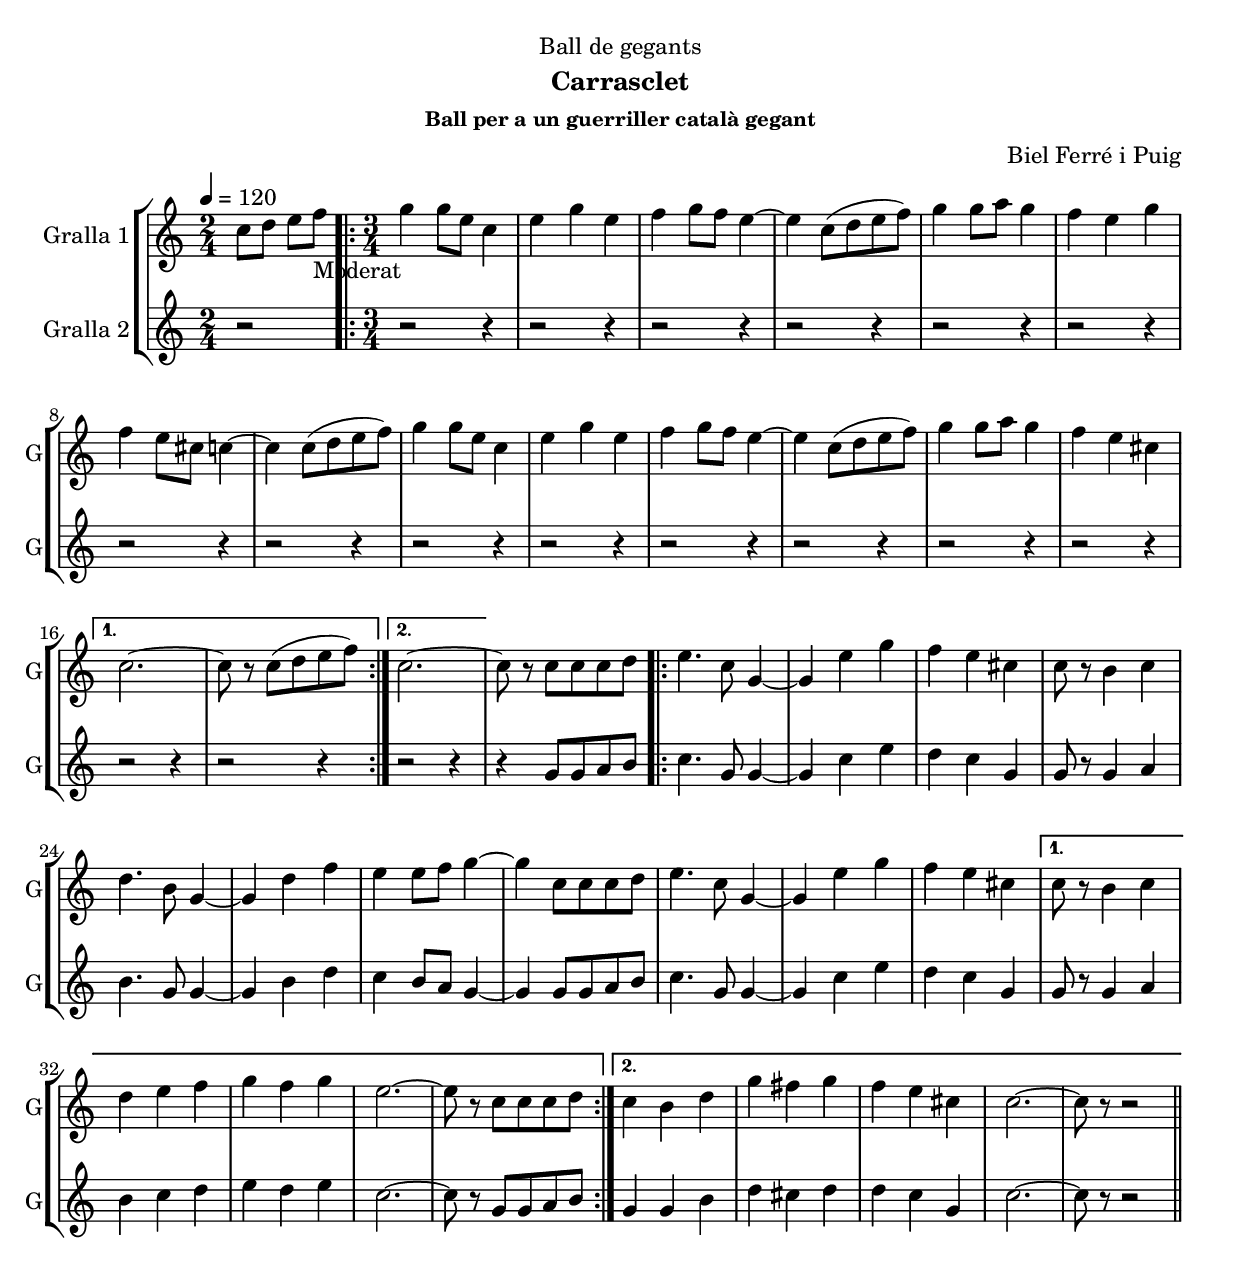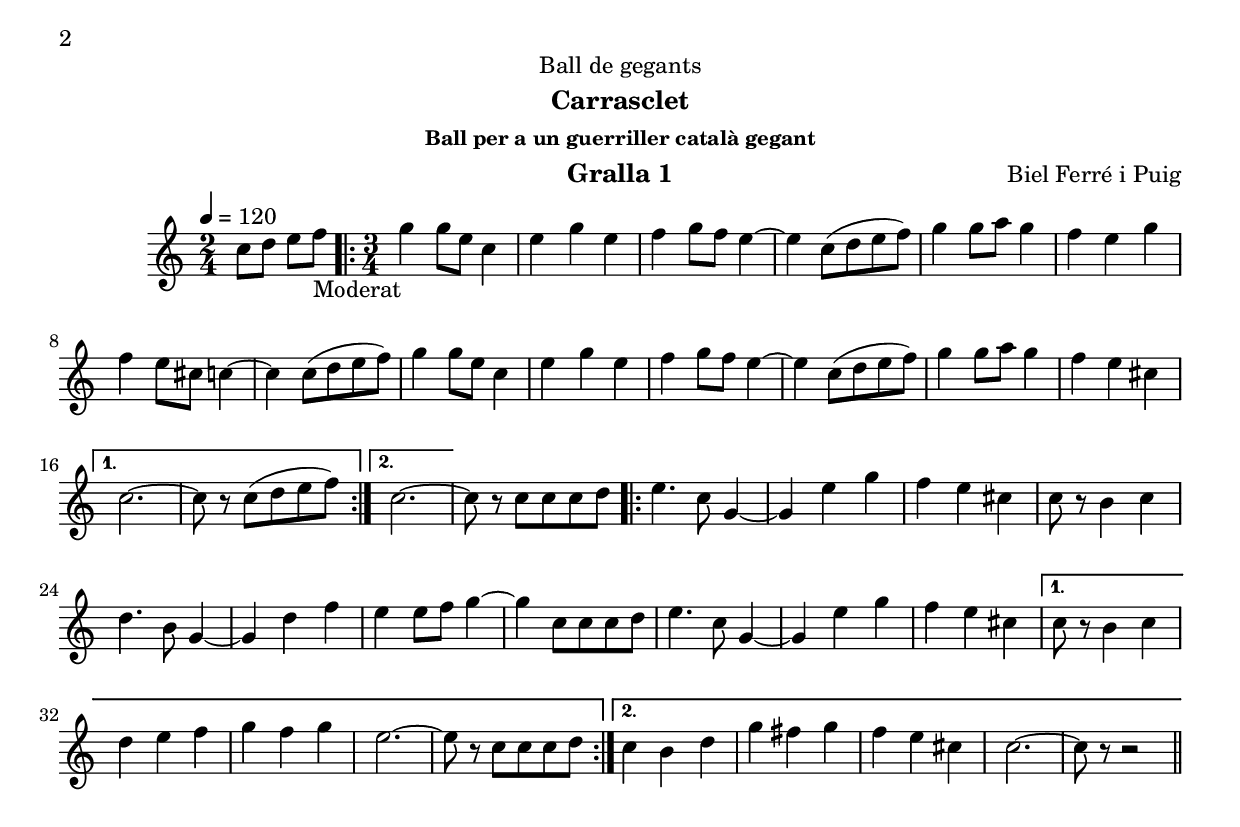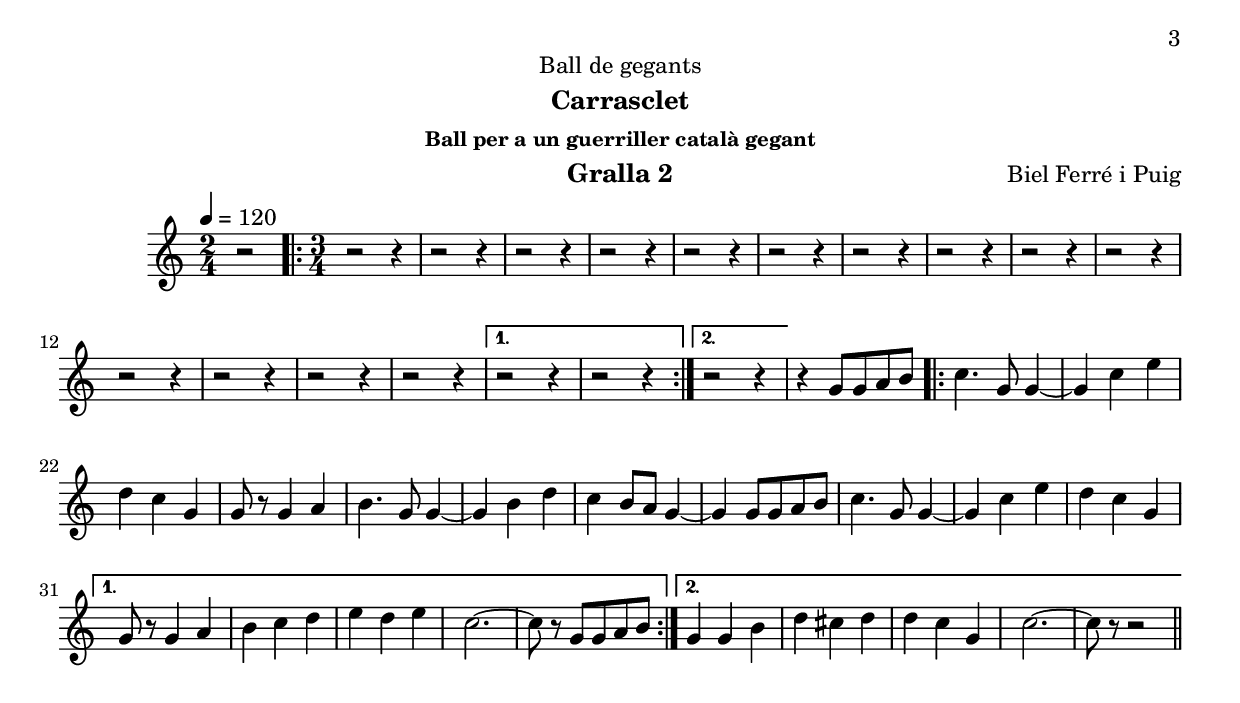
\version "2.22.1"

\header {
  dedication="Ball de gegants"
  title=""
  subtitle="Carrasclet"
  subsubtitle="Ball per a un guerriller català gegant"
  poet=""
  meter=""
  piece=""
  composer="Biel Ferré i Puig"
  arranger=""
  opus=""
  instrument=""
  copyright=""
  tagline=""
}

liniaroAa =
\relative c''
{
  \tempo 4=120
  \clef treble
  \key c \major
  \time 2/4
  c8 d e f _"Moderat"   |
  \time 3/4   \repeat volta 2 { g4 g8 e c4  |
  e4 g e  |
  f4 g8 f e4 ~  |
  %05
  e4 c8 ( d e f )  |
  g4 g8 a g4  |
  f4 e g  |
  f4 e8 cis c4 ~  |
  c4 c8 ( d e f )  |
  %10
  g4 g8 e c4  |
  e4 g e  |
  f4 g8 f e4 ~  |
  e4 c8 ( d e f )  |
  g4 g8 a g4  |
  %15
  f4 e cis }
  \alternative { { c2. ~  |
  c8 r c ( d e f ) }
  { c2. ~ } }
  c8 r c c c d  |
  %20
  \repeat volta 2 { e4. c8 g4 ~  |
  g4 e' g  |
  f4 e cis  |
  c8 r b4 c  |
  d4. b8 g4 ~  |
  %25
  g4 d' f  |
  e4 e8 f g4 ~  |
  g4 c,8 c c d  |
  e4. c8 g4 ~  |
  g4 e' g  |
  %30
  f4 e cis }
  \alternative { { c8 r b4 c  |
  d4 e f  |
  g4 f g  |
  e2. ~  |
  %35
  e8 r c c c d }
  { c4 b d  |
  g4 fis g  |
  f4 e cis  |
  c2. ~  |
  %40
  c8 r r2 } } \bar "||" % kompletite
}

liniaroAb =
\relative g'
{
  \tempo 4=120
  \clef treble
  \key c \major
  \time 2/4
  r2  |
  \time 3/4   \repeat volta 2 { r2 r4  |
  r2 r4  |
  r2 r4  |
  %05
  r2 r4  |
  r2 r4  |
  r2 r4  |
  r2 r4  |
  r2 r4  |
  %10
  r2 r4  |
  r2 r4  |
  r2 r4  |
  r2 r4  |
  r2 r4  |
  %15
  r2 r4 }
  \alternative { { r2 r4  |
  r2 r4 }
  { r2 r4 } }
  r4 g8 g a b  |
  %20
  \repeat volta 2 { c4. g8 g4 ~  |
  g4 c e  |
  d4 c g  |
  g8 r g4 a  |
  b4. g8 g4 ~  |
  %25
  g4 b d  |
  c4 b8 a g4 ~  |
  g4 g8 g a b  |
  c4. g8 g4 ~  |
  g4 c e  |
  %30
  d4 c g }
  \alternative { { g8 r g4 a  |
  b4 c d  |
  e4 d e  |
  c2. ~  |
  %35
  c8 r g g a b }
  { g4 g b  |
  d4 cis d  |
  d4 c g  |
  c2. ~  |
  %40
  c8 r r2 } } \bar "||" % kompletite
}

\bookpart {
  \score {
    \new StaffGroup {
      \override Score.RehearsalMark #'self-alignment-X = #LEFT
      <<
        \new Staff \with {instrumentName = #"Gralla 1" shortInstrumentName = #"G"} \liniaroAa
        \new Staff \with {instrumentName = #"Gralla 2" shortInstrumentName = #"G"} \liniaroAb
      >>
    }
    \layout {}
  }
  \score { \unfoldRepeats
    \new StaffGroup {
      \override Score.RehearsalMark #'self-alignment-X = #LEFT
      <<
        \new Staff \with {instrumentName = #"Gralla 1" shortInstrumentName = #"G"} \liniaroAa
        \new Staff \with {instrumentName = #"Gralla 2" shortInstrumentName = #"G"} \liniaroAb
      >>
    }
    \midi {
      \set Staff.midiInstrument = "oboe"
      \set DrumStaff.midiInstrument = "drums"
    }
  }
}

\bookpart {
  \header {instrument="Gralla 1"}
  \score {
    \new StaffGroup {
      \override Score.RehearsalMark #'self-alignment-X = #LEFT
      <<
        \new Staff \liniaroAa
      >>
    }
    \layout {}
  }
  \score { \unfoldRepeats
    \new StaffGroup {
      \override Score.RehearsalMark #'self-alignment-X = #LEFT
      <<
        \new Staff \liniaroAa
      >>
    }
    \midi {
      \set Staff.midiInstrument = "oboe"
      \set DrumStaff.midiInstrument = "drums"
    }
  }
}

\bookpart {
  \header {instrument="Gralla 2"}
  \score {
    \new StaffGroup {
      \override Score.RehearsalMark #'self-alignment-X = #LEFT
      <<
        \new Staff \liniaroAb
      >>
    }
    \layout {}
  }
  \score { \unfoldRepeats
    \new StaffGroup {
      \override Score.RehearsalMark #'self-alignment-X = #LEFT
      <<
        \new Staff \liniaroAb
      >>
    }
    \midi {
      \set Staff.midiInstrument = "oboe"
      \set DrumStaff.midiInstrument = "drums"
    }
  }
}

